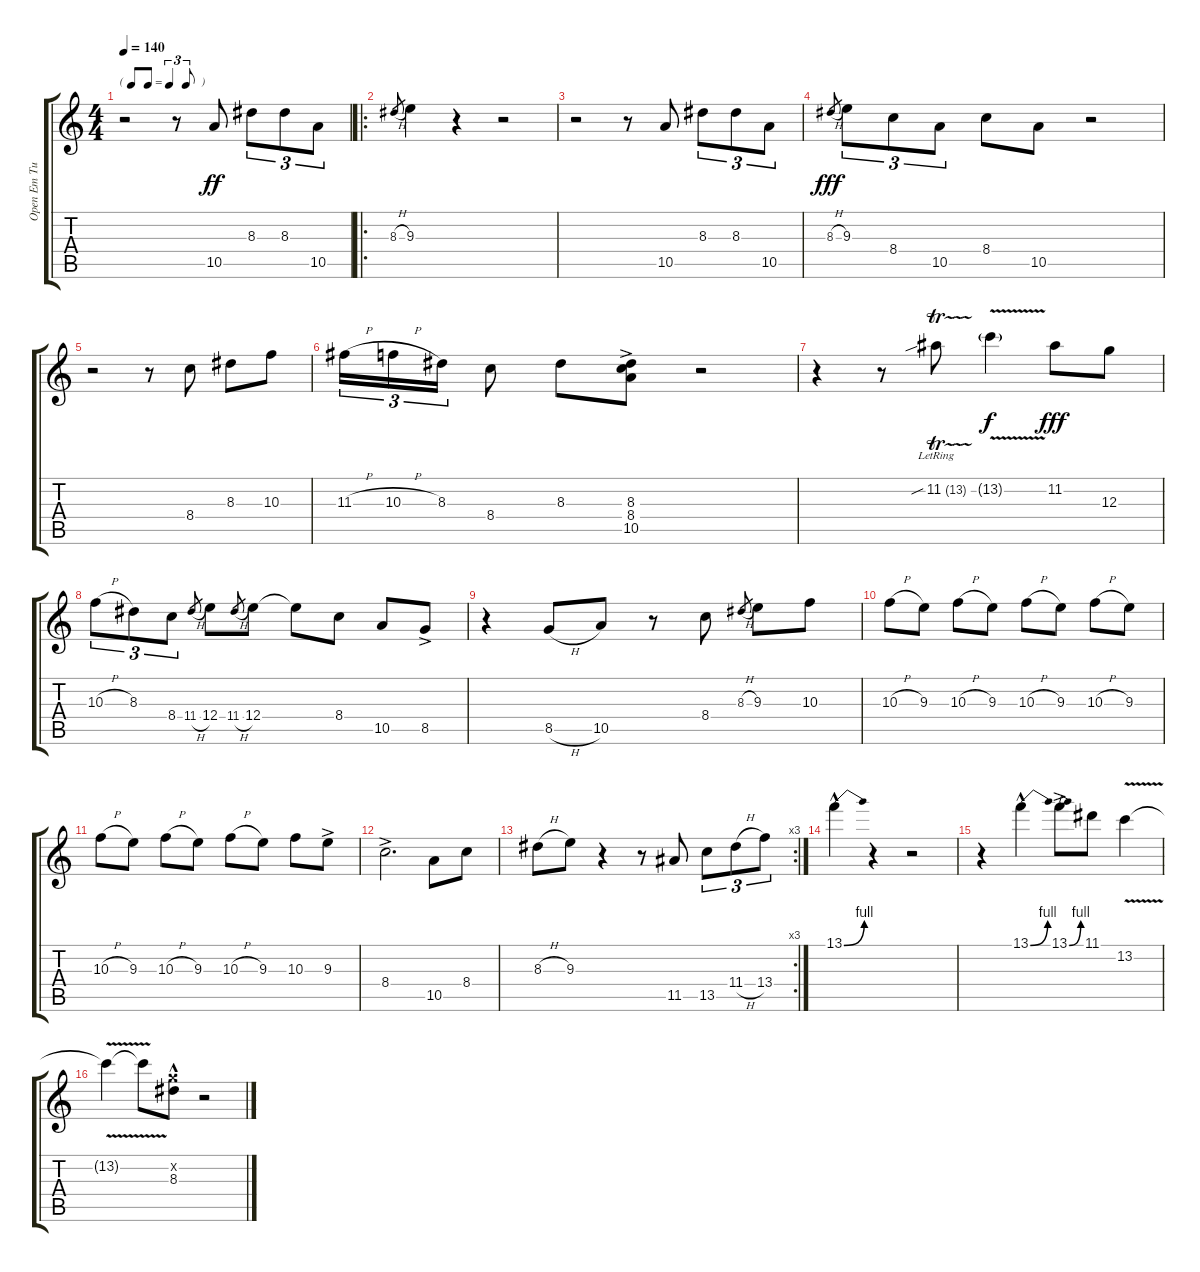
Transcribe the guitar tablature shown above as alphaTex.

\track ("Open Em Tuning- Albert Collins" "Open Em Tu") {instrument acousticguitarsteel}
\staff {score tabs}
\tuning (E4 B3 G3 E3 B2 E2) {hide}
\ts (4 4)
\tf triplet8th
\tempo 140
\clef g2
\ks c
r.2{dy ff instrument acousticguitarsteel} r.8 10.5.8 8.3.8{tu (3 2)} 8.3.8{tu (3 2)} 10.5.8{tu (3 2)} |
\ro
8.3{h}.8{gr} 9.3.4 r.4 r.2 |
r.2 r.8 10.5.8 8.3.8{tu (3 2)} 8.3.8{tu (3 2)} 10.5.8{tu (3 2)} |
8.3{h}.8{gr dy fff} 9.3.8{tu (3 2)} 8.4.8{tu (3 2)} 10.5.8{tu (3 2)} 8.4.8 10.5.8 r.2 |
r.2 r.8 8.4.8 8.3.8 10.3.8 |
11.3{h}.16{tu (3 2)} 10.3{h}.16{tu (3 2)} 8.3.16{tu (3 2)} 8.4.8 8.3.8 (8.3{ac} 8.4{ac} 10.5{ac}).8 r.2 |
r.4 r.8 11.2{tr (13 32) sib lr}.8 13.2{v g}.4{dy f} 11.2.8{dy fff} 12.3.8 |
10.3{h}.8{tu (3 2)} 8.3.8{tu (3 2)} 8.4.8{tu (3 2)} 11.4{h}.8{gr} 12.4.8 11.4{h}.8{gr} 12.4.8 12.4{t}.8 8.4.8 10.5.8 8.5{ac}.8 |
r.4 8.5{h}.8 10.5.8 r.8 8.4.8 8.3{h}.8{gr} 9.3.8 10.3.8 |
10.3{h}.8 9.3.8 10.3{h}.8 9.3.8 10.3{h}.8 9.3.8 10.3{h}.8 9.3.8 |
10.3{h}.8 9.3.8 10.3{h}.8 9.3.8 10.3{h}.8 9.3.8 10.3.8 9.3{ac}.8 |
8.4{ac}.2{d} 10.5.8 8.4.8 |
\rc 3
8.3{h}.8 9.3.8 r.4 r.8 11.5.8 13.5.8{tu (3 2)} 11.4{h}.8{tu (3 2)} 13.4.8{tu (3 2)} |
13.1{be (bend 0 0 60 4) hac}.4 r.4 r.2 |
r.4 13.1{be (bend 0 0 60 4) hac}.4 13.1{be (bend 0 0 60 4) ac}.8 11.1.8 13.2{v}.4 |
13.2{v t}.4 13.2{v t}.8 (8.2{hac x} 8.3{hac}).8 r.2
